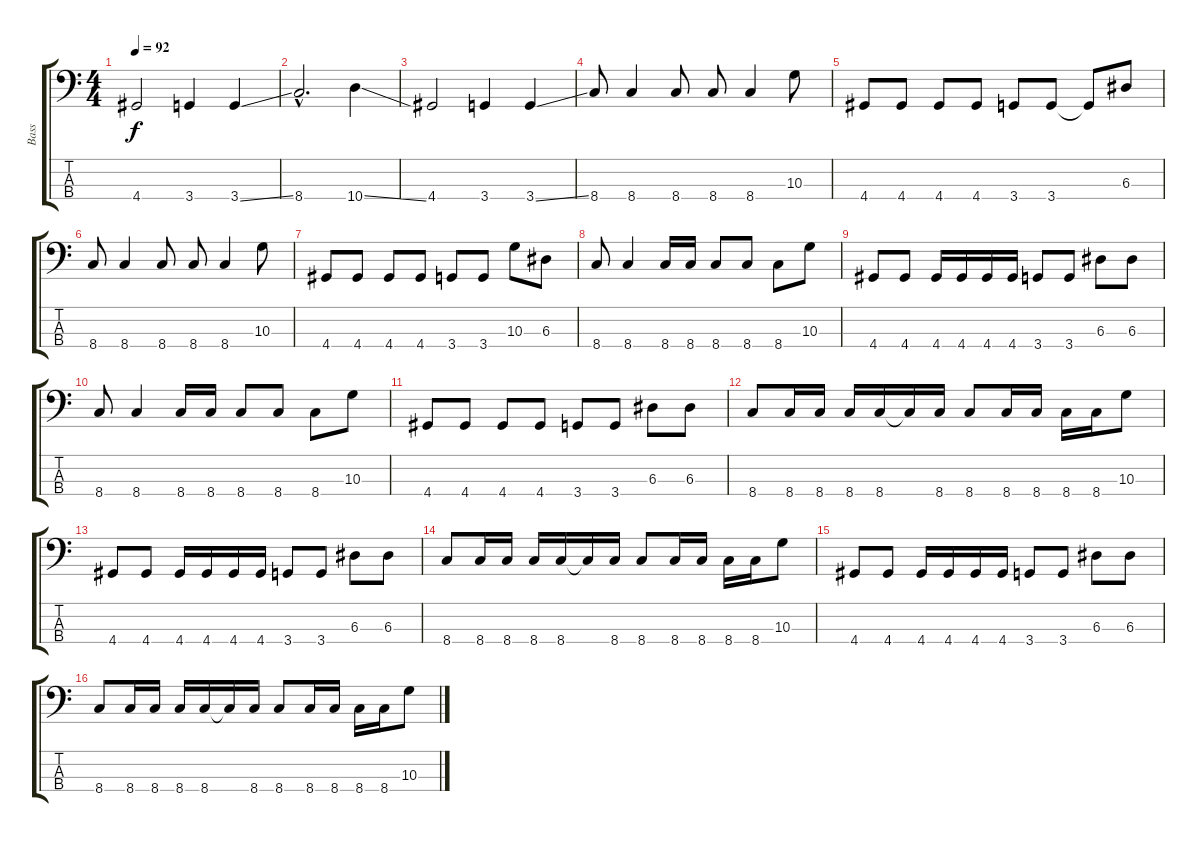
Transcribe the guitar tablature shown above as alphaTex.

\track ("Bass" "Bass") {instrument electricbasspick}
\staff {score tabs}
\tuning (G2 D2 A1 E1) {hide}
\ts (4 4)
\tempo 92
\clef f4
\ks c
4.4.2{dy f} 3.4.4 3.4{ss}.4 |
8.4{hac}.2{d} 10.4{ss}.4 |
4.4.2 3.4.4 3.4{ss}.4 |
8.4.8 8.4.4 8.4.8 8.4.8 8.4.4 10.3.8 |
4.4.8 4.4.8 4.4.8 4.4.8 3.4.8 3.4.8 3.4{t}.8 6.3.8 |
8.4.8 8.4.4 8.4.8 8.4.8 8.4.4 10.3.8 |
4.4.8 4.4.8 4.4.8 4.4.8 3.4.8 3.4.8 10.3.8 6.3.8 |
8.4.8 8.4.4 8.4.16 8.4.16 8.4.8 8.4.8 8.4.8 10.3.8 |
4.4.8 4.4.8 4.4.16 4.4.16 4.4.16 4.4.16 3.4.8 3.4.8 6.3.8 6.3.8 |
8.4.8 8.4.4 8.4.16 8.4.16 8.4.8 8.4.8 8.4.8 10.3.8 |
4.4.8 4.4.8 4.4.8 4.4.8 3.4.8 3.4.8 6.3.8 6.3.8 |
8.4.8 8.4.16 8.4.16 8.4.16 8.4.16 8.4{t}.16 8.4.16 8.4.8 8.4.16 8.4.16 8.4.16 8.4.16 10.3.8 |
4.4.8 4.4.8 4.4.16 4.4.16 4.4.16 4.4.16 3.4.8 3.4.8 6.3.8 6.3.8 |
8.4.8 8.4.16 8.4.16 8.4.16 8.4.16 8.4{t}.16 8.4.16 8.4.8 8.4.16 8.4.16 8.4.16 8.4.16 10.3.8 |
4.4.8 4.4.8 4.4.16 4.4.16 4.4.16 4.4.16 3.4.8 3.4.8 6.3.8 6.3.8 |
8.4.8 8.4.16 8.4.16 8.4.16 8.4.16 8.4{t}.16 8.4.16 8.4.8 8.4.16 8.4.16 8.4.16 8.4.16 10.3.8
